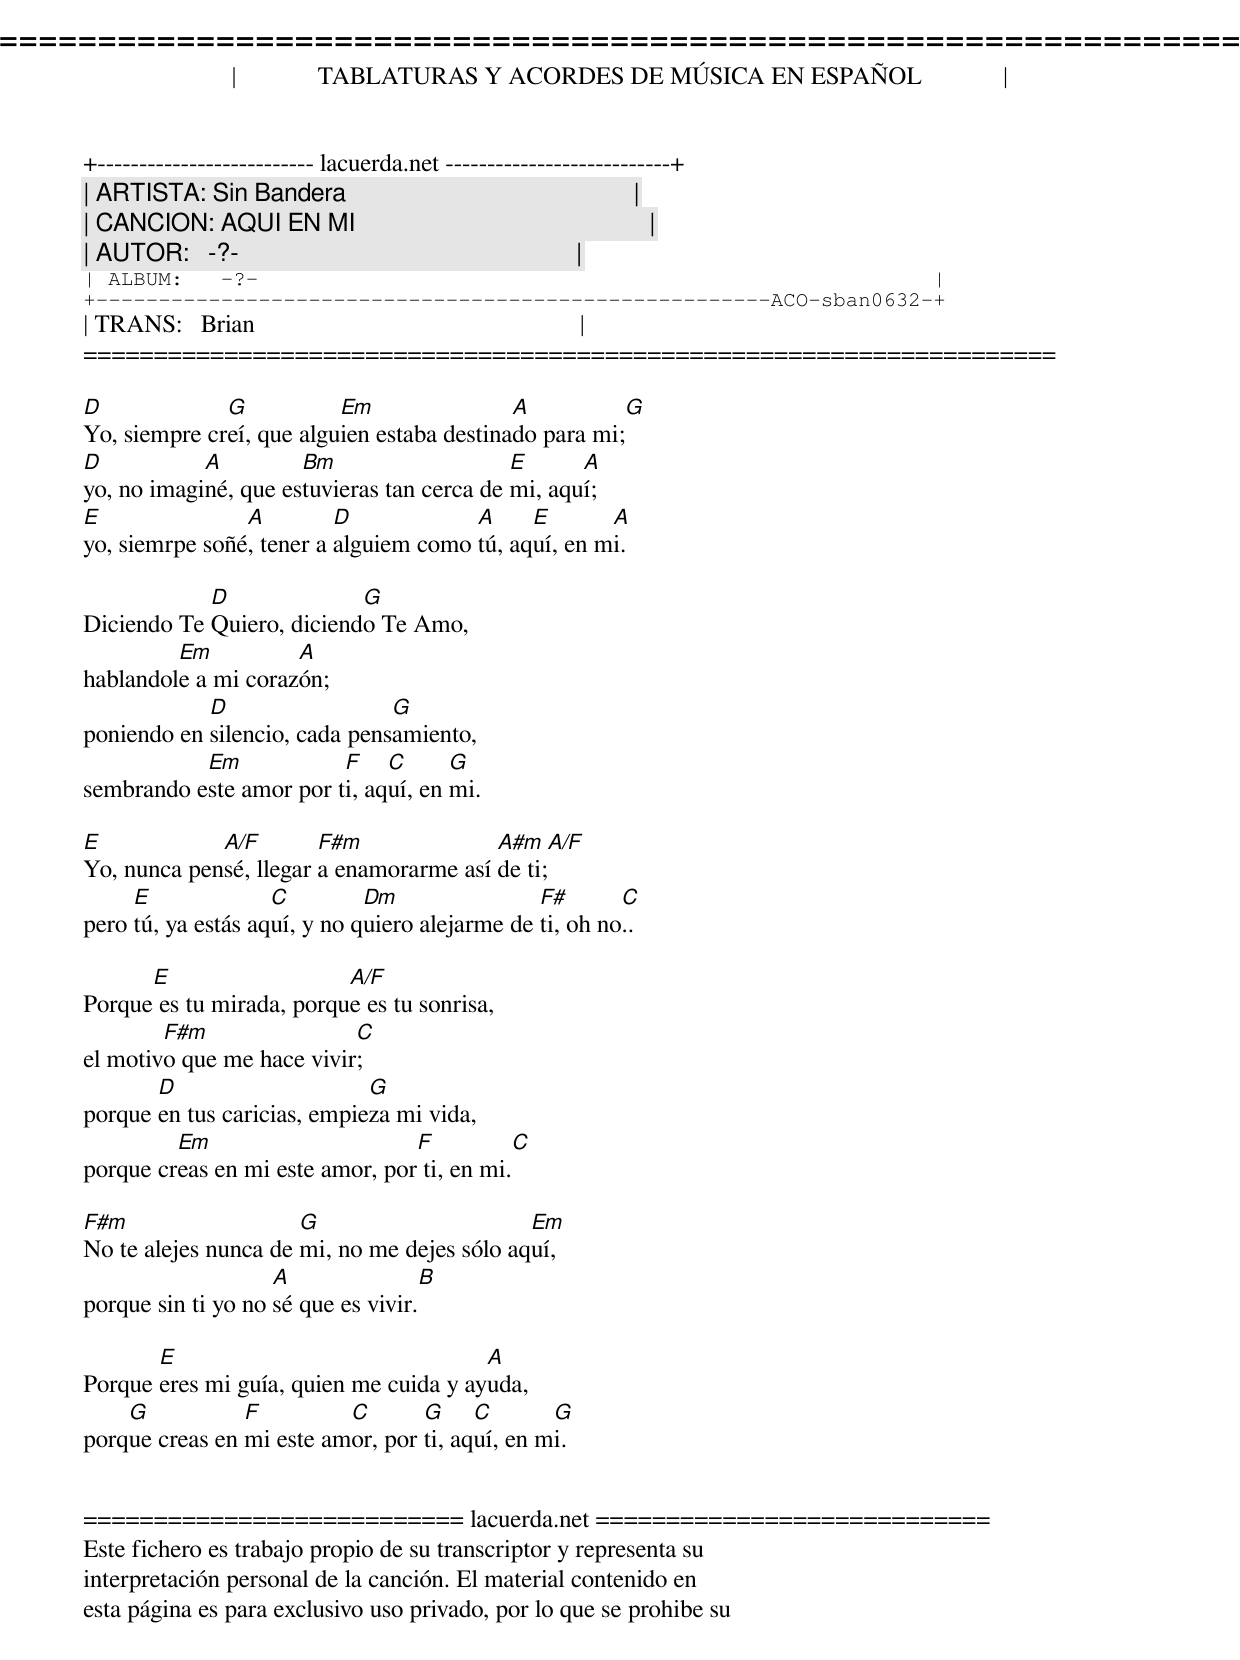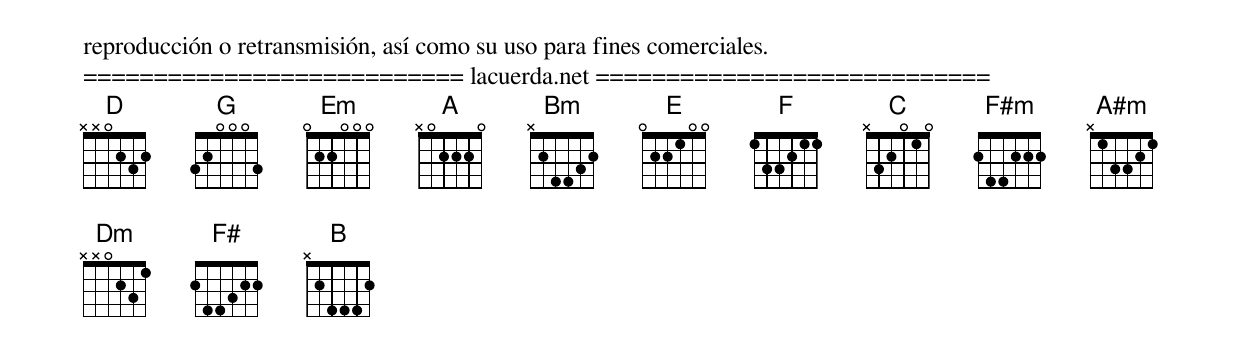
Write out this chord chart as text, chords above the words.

=====================================================================
|             TABLATURAS Y ACORDES DE MÚSICA EN ESPAÑOL             |
+-------------------------- lacuerda.net ---------------------------+
| ARTISTA: Sin Bandera                                              |
| CANCION: AQUI EN MI                                               |
| AUTOR:   -?-                                                      |
| ALBUM:   -?-                                                      |
+------------------------------------------------------ACO-sban0632-+
| TRANS:   Brian                                                    |
=====================================================================

D             G           Em                A           G
Yo, siempre creí, que alguien estaba destinado para mi;
D           A         Bm                    E      A
yo, no imaginé, que estuvieras tan cerca de mi, aquí;
E               A         D            A     E       A
yo, siemrpe soñé, tener a alguiem como tú, aquí, en mi.

            D              G
Diciendo Te Quiero, diciendo Te Amo,
         Em          A
hablandole a mi corazón;
            D                  G
poniendo en silencio, cada pensamiento,
           Em            F    C      G
sembrando este amor por ti, aquí, en mi.

E            A/F        F#m              A#m         A/F
Yo, nunca pensé, llegar a enamorarme así de ti;
     E              C         Dm                F#       C
pero tú, ya estás aquí, y no quiero alejarme de ti, oh no..

      E                   A/F
Porque es tu mirada, porque es tu sonrisa,
        F#m                C
el motivo que me hace vivir;
       D                     G
porque en tus caricias, empieza mi vida,
         Em                      F          C
porque creas en mi este amor, por ti, en mi.

F#m                   G                      Em
No te alejes nunca de mi, no me dejes sólo aquí,
                    A                B
porque sin ti yo no sé que es vivir.

       E                                A
Porque eres mi guía, quien me cuida y ayuda,
    G           F         C       G     C       G
porque creas en mi este amor, por ti, aquí, en mi.


=========================== lacuerda.net ============================
Este fichero es trabajo propio de su transcriptor y representa su
interpretación personal de la canción. El material contenido en
esta página es para exclusivo uso privado, por lo que se prohibe su
reproducción o retransmisión, así como su uso para fines comerciales.
=========================== lacuerda.net ============================
